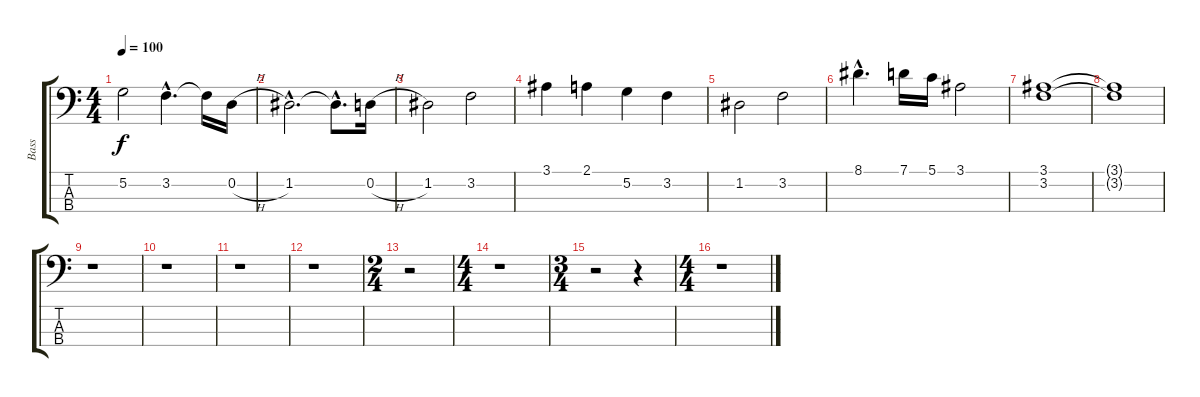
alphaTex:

\track ("Bass" "Bass") {instrument electricbassfinger}
\staff {score tabs}
\tuning (G2 D2 A1 E1) {hide}
\ts (4 4)
\tempo 100
\clef f4
\ks c
5.2.2{dy f} 3.2{hac}.4{d} 3.2{t}.16 0.2{h}.16 |
1.2{hac}.2{d} 1.2{hac t}.8{d} 0.2{h}.16 |
1.2.2 3.2.2 |
3.1.4 2.1.4 5.2.4 3.2.4 |
1.2.2 3.2.2 |
8.1{hac}.4{d} 7.1.16 5.1.16 3.1.2 |
(3.1 3.2).1 |
(3.1{t} 3.2{t}).1 |
r.1 |
r.1 |
r.1 |
r.1 |
\ts (2 4)
r.2 |
\ts (4 4)
r.1 |
\ts (3 4)
r.2 r.4 |
\ts (4 4)
r.1
